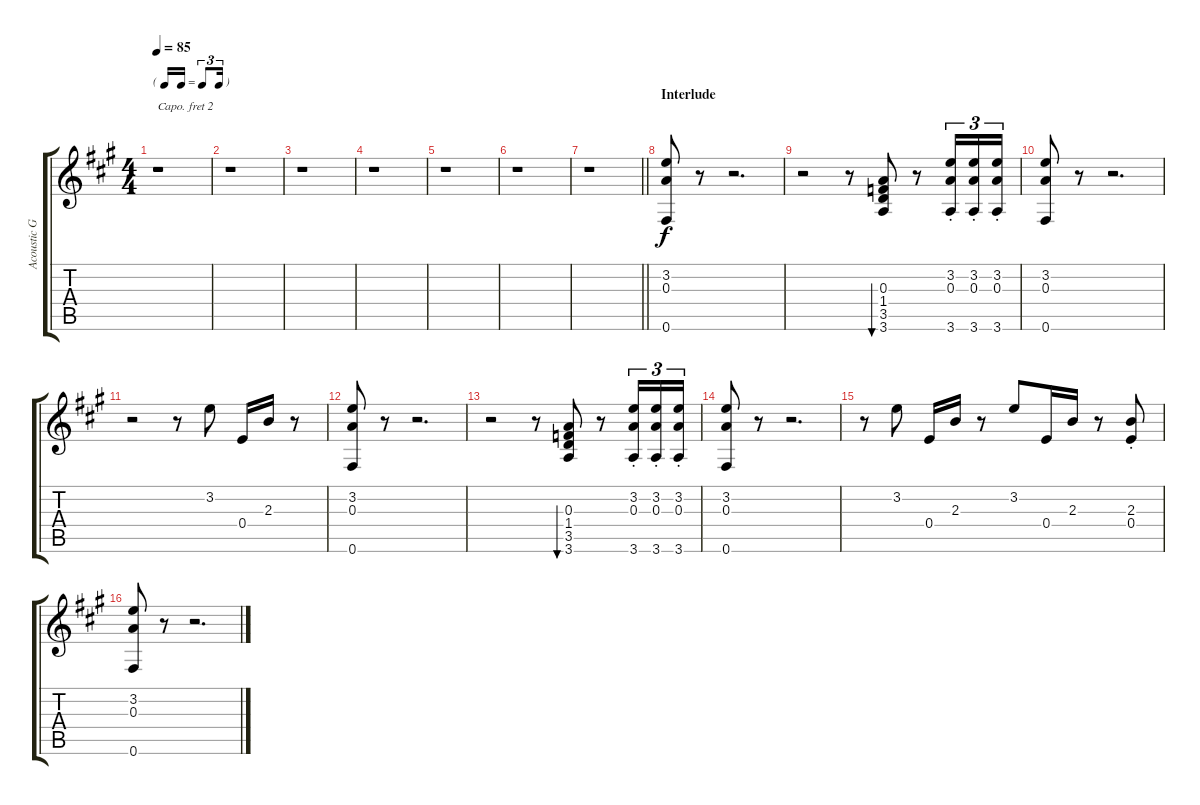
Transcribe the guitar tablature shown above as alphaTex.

\track ("Acoustic Guitar" "Acoustic G") {instrument acousticguitarsteel}
\staff {score tabs}
\capo 2
\tuning (E4 B3 G3 D3 A2 E2) {hide}
\ts (4 4)
\tf triplet16th
\tempo 85
\clef g2
\ks a
r.1{dy f} |
r.1 |
r.1 |
r.1 |
r.1 |
r.1 |
\barLineRight lightlight
r.1 |
\section ("" "Interlude")
(3.2 0.3 0.6).8 r.8 r.2{d} |
r.2 r.8 (0.3 1.4 3.5 3.6).8{bu 480} r.8 (3.2{st} 0.3{st} 3.6{st}).16{tu (3 2)} (3.2{st} 0.3{st} 3.6{st}).16{tu (3 2)} (3.2{st} 0.3{st} 3.6{st}).16{tu (3 2)} |
(3.2 0.3 0.6).8 r.8 r.2{d} |
r.2 r.8 3.2.8 0.4.16 2.3.16 r.8 |
(3.2 0.3 0.6).8 r.8 r.2{d} |
r.2 r.8 (0.3 1.4 3.5 3.6).8{bu 480} r.8 (3.2{st} 0.3{st} 3.6{st}).16{tu (3 2)} (3.2{st} 0.3{st} 3.6{st}).16{tu (3 2)} (3.2{st} 0.3{st} 3.6{st}).16{tu (3 2)} |
(3.2 0.3 0.6).8 r.8 r.2{d} |
r.8 3.2.8 0.4.16 2.3.16 r.8 3.2.8 0.4.16 2.3.16 r.8 (2.3{st} 0.4{st}).8 |
(3.2 0.3 0.6).8 r.8 r.2{d}
